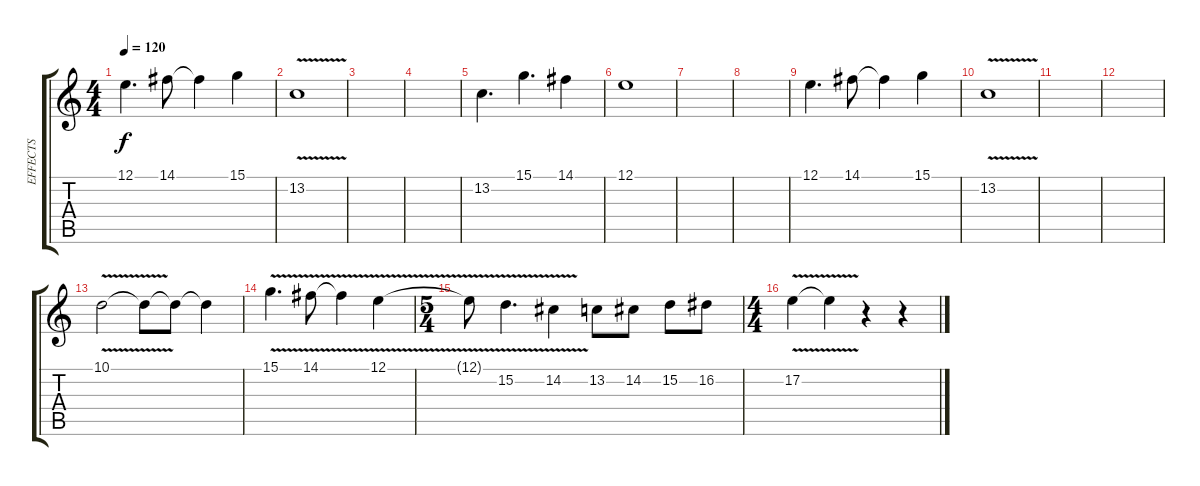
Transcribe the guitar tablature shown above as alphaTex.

\track ("EFFECTS" "EFFECTS") {instrument lead2sawtooth}
\staff {score tabs}
\tuning (E4 B3 G3 D3 A2 E2) {hide}
\ts (4 4)
\tempo 120
\clef g2
\ks c
12.1.4{d dy f} 14.1.8 14.1{t}.4 15.1.4 |
13.2{v}.1 |
|
|
13.2.4{d} 15.1.4{d} 14.1.4 |
12.1.1 |
|
|
12.1.4{d} 14.1.8 14.1{t}.4 15.1.4 |
13.2{v}.1 |
|
|
10.1{v}.2 10.1{t}.8 10.1{t}.8 10.1{t}.4 |
15.1{v}.4{d} 14.1{v}.8 14.1{t}.4 12.1{v}.4 |
\ts (5 4)
12.1{t}.8 15.2{v}.4{d} 14.2{v}.4 13.2.8 14.2.8 15.2.8 16.2.8 |
\ts (4 4)
17.2{v}.4 17.2{t}.4 r.4 r.4
